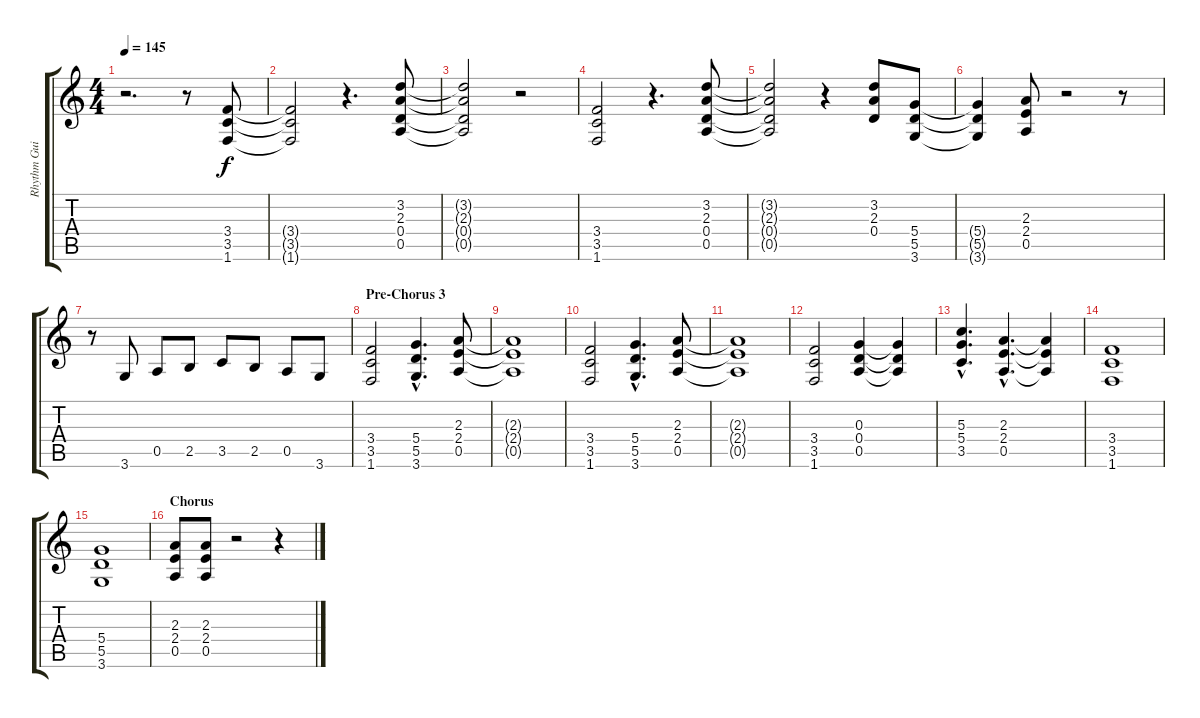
\track ("Rhythm Guitar 1" "Rhythm Gui") {instrument distortionguitar}
\staff {score tabs}
\tuning (E4 B3 G3 D3 A2 E2) {hide}
\ts (4 4)
\tempo 145
\clef g2
\ks c
r.2{d dy f} r.8 (3.4 3.5 1.6).8 |
(3.4{t} 3.5{t} 1.6{t}).2 r.4{d} (3.2 2.3 0.4 0.5).8 |
(3.2{t} 2.3{t} 0.4{t} 0.5{t}).2 r.2 |
(3.4 3.5 1.6).2 r.4{d} (3.2 2.3 0.4 0.5).8 |
(3.2{t} 2.3{t} 0.4{t} 0.5{t}).2 r.4 (3.2 2.3 0.4).8 (5.4 5.5 3.6).8 |
(5.4{t} 5.5{t} 3.6{t}).4 (2.3 2.4 0.5).8 r.2 r.8 |
r.8 3.6.8 0.5.8 2.5.8 3.5.8 2.5.8 0.5.8 3.6.8 |
\section ("" "Pre-Chorus 3")
(3.4 3.5 1.6).2 (5.4{hac} 5.5{hac} 3.6{hac}).4{d} (2.3 2.4 0.5).8 |
(2.3{t} 2.4{t} 0.5{t}).1 |
(3.4 3.5 1.6).2 (5.4{hac} 5.5{hac} 3.6{hac}).4{d} (2.3 2.4 0.5).8 |
(2.3{t} 2.4{t} 0.5{t}).1 |
(3.4 3.5 1.6).2 (0.3 0.4 0.5).4 (0.3{t} 0.4{t} 0.5{t}).4 |
(5.3{hac} 5.4{hac} 3.5{hac}).4{d} (2.3{hac} 2.4{hac} 0.5{hac}).4{d} (2.3{t} 2.4{t} 0.5{t}).4 |
(3.4 3.5 1.6).1 |
(5.4 5.5 3.6).1 |
\section ("" "Chorus")
(2.3 2.4 0.5).8 (2.3 2.4 0.5).8 r.2 r.4
